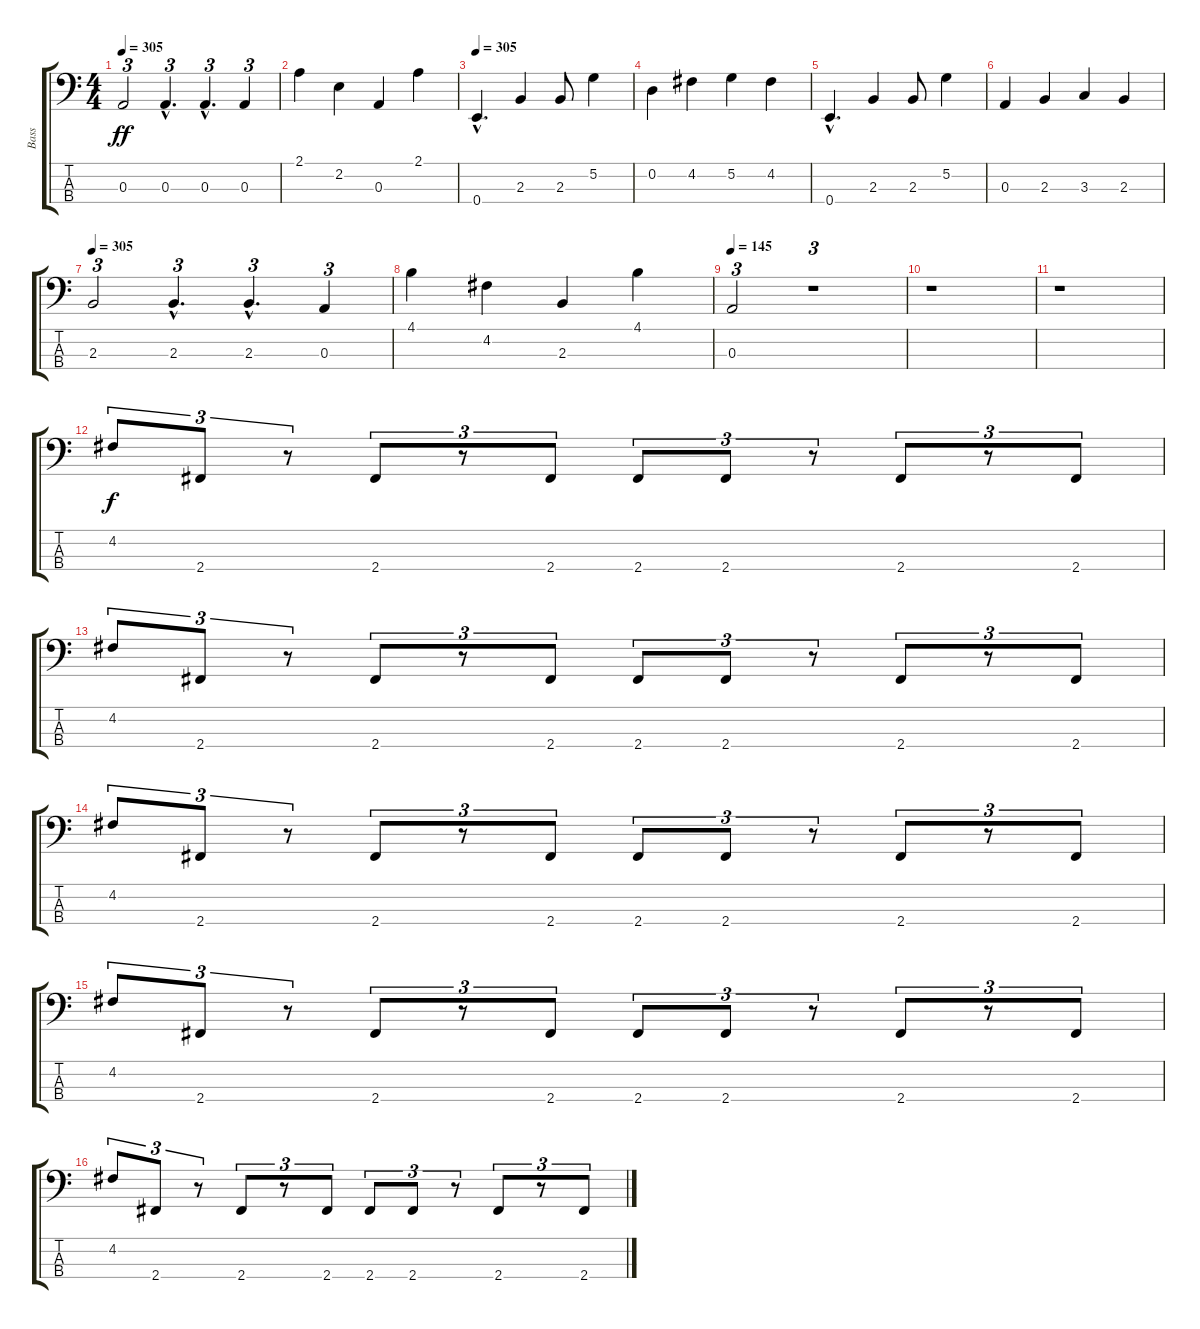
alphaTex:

\track ("Bass" "Bass") {instrument slapbass2}
\staff {score tabs}
\tuning (G2 D2 A1 E1) {hide}
\ts (4 4)
\tempo 305
\clef f4
\ks c
0.3.2{tu (3 2) dy ff} 0.3{hac}.4{d tu (3 2)} 0.3{hac}.4{d tu (3 2)} 0.3.4{tu (3 2)} |
2.1.4 2.2.4 0.3.4 2.1.4 |
\tempo 305
0.4{hac}.4{d} 2.3.4 2.3.8 5.2.4 |
0.2.4 4.2.4 5.2.4 4.2.4 |
0.4{hac}.4{d} 2.3.4 2.3.8 5.2.4 |
0.3.4 2.3.4 3.3.4 2.3.4 |
\tempo 305
2.3.2{tu (3 2)} 2.3{hac}.4{d tu (3 2)} 2.3{hac}.4{d tu (3 2)} 0.3.4{tu (3 2)} |
4.1.4 4.2.4 2.3.4 4.1.4 |
\tempo 145
0.3.2{tu (3 2)} r.1{tu (3 2)} |
r.1 |
r.1 |
4.2.8{tu (3 2) dy f} 2.4.8{tu (3 2)} r.8{tu (3 2)} 2.4.8{tu (3 2)} r.8{tu (3 2)} 2.4.8{tu (3 2)} 2.4.8{tu (3 2)} 2.4.8{tu (3 2)} r.8{tu (3 2)} 2.4.8{tu (3 2)} r.8{tu (3 2)} 2.4.8{tu (3 2)} |
4.2.8{tu (3 2)} 2.4.8{tu (3 2)} r.8{tu (3 2)} 2.4.8{tu (3 2)} r.8{tu (3 2)} 2.4.8{tu (3 2)} 2.4.8{tu (3 2)} 2.4.8{tu (3 2)} r.8{tu (3 2)} 2.4.8{tu (3 2)} r.8{tu (3 2)} 2.4.8{tu (3 2)} |
4.2.8{tu (3 2)} 2.4.8{tu (3 2)} r.8{tu (3 2)} 2.4.8{tu (3 2)} r.8{tu (3 2)} 2.4.8{tu (3 2)} 2.4.8{tu (3 2)} 2.4.8{tu (3 2)} r.8{tu (3 2)} 2.4.8{tu (3 2)} r.8{tu (3 2)} 2.4.8{tu (3 2)} |
4.2.8{tu (3 2)} 2.4.8{tu (3 2)} r.8{tu (3 2)} 2.4.8{tu (3 2)} r.8{tu (3 2)} 2.4.8{tu (3 2)} 2.4.8{tu (3 2)} 2.4.8{tu (3 2)} r.8{tu (3 2)} 2.4.8{tu (3 2)} r.8{tu (3 2)} 2.4.8{tu (3 2)} |
4.2.8{tu (3 2)} 2.4.8{tu (3 2)} r.8{tu (3 2)} 2.4.8{tu (3 2)} r.8{tu (3 2)} 2.4.8{tu (3 2)} 2.4.8{tu (3 2)} 2.4.8{tu (3 2)} r.8{tu (3 2)} 2.4.8{tu (3 2)} r.8{tu (3 2)} 2.4.8{tu (3 2)}
